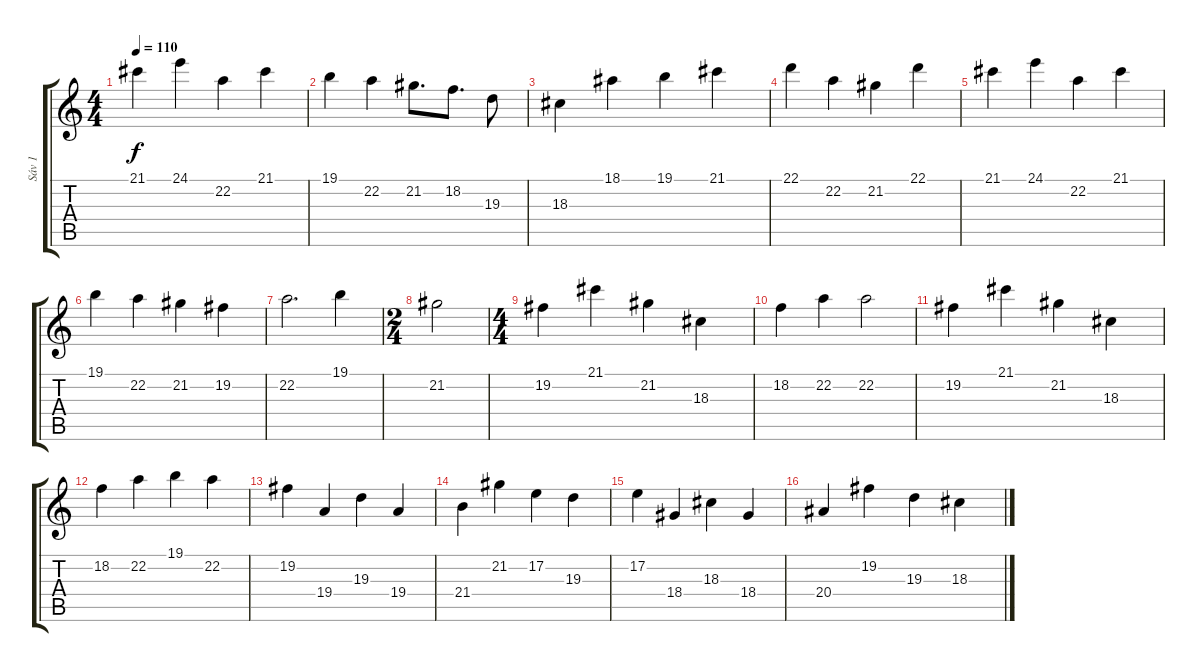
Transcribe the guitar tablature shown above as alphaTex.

\track ("Sáv 1" "Sáv 1") {instrument musicbox}
\staff {score tabs}
\tuning (E4 B3 G3 D3 A2 E2) {hide}
\ts (4 4)
\tempo 110
\clef g2
\ks c
21.1.4{dy f} 24.1.4 22.2.4 21.1.4 |
19.1.4 22.2.4 21.2.8{d} 18.2.8{d} 19.3.8 |
18.3.4 18.1.4 19.1.4 21.1.4 |
22.1.4 22.2.4 21.2.4 22.1.4 |
21.1.4 24.1.4 22.2.4 21.1.4 |
19.1.4 22.2.4 21.2.4 19.2.4 |
22.2.2{d} 19.1.4 |
\ts (2 4)
21.2.2 |
\ts (4 4)
19.2.4 21.1.4 21.2.4 18.3.4 |
18.2.4 22.2.4 22.2.2 |
19.2.4 21.1.4 21.2.4 18.3.4 |
18.2.4 22.2.4 19.1.4 22.2.4 |
19.2.4 19.4.4 19.3.4 19.4.4 |
21.4.4 21.2.4 17.2.4 19.3.4 |
17.2.4 18.4.4 18.3.4 18.4.4 |
20.4.4 19.2.4 19.3.4 18.3.4
